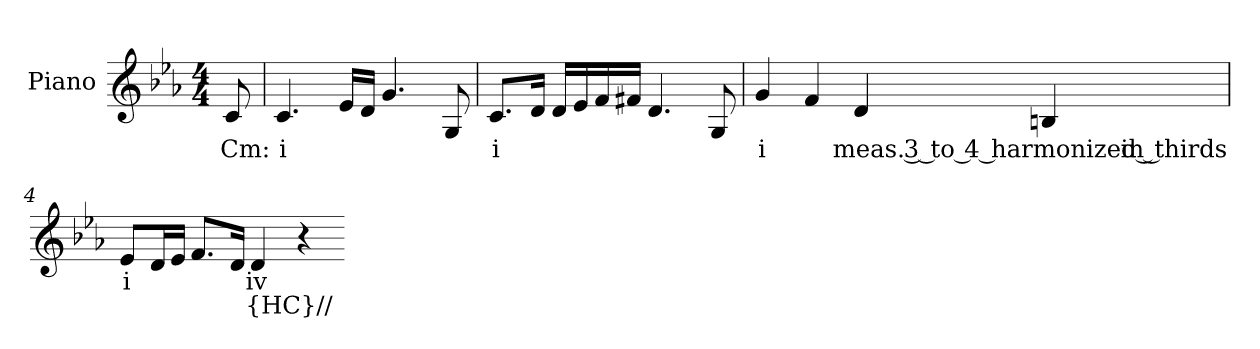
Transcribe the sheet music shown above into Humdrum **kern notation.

**kern	**text	**text
*part1	*part1	*part1
*staff1	*staff1	*staff1
*I"Piano	*	*
*I'Pno.	*	*
!!LO:PB:g=z
*clefG2	*	*
*k[b-e-a-]	*	*
*c:	*	*
*M4/4	*	*
*MM90	*	*
=	=	=
!	!LO:LY:b:color=#000000	!
8ci/	Cm:	.
=1	=1	=1
!	!LO:LY:b:color=#000000	!
4.ci/	i	.
16e-i/LL	.	.
16di/JJ	.	.
4.gi/	.	.
8Gi/	.	.
=2	=2	=2
!	!LO:LY:b:color=#000000	!
8.ci/L	i	.
16di/Jk	.	.
16di/LL	.	.
16e-i/	.	.
16fi/	.	.
16f#Xi/JJ	.	.
4.di/	.	.
8Gi/	.	.
=3	=3	=3
!	!LO:LY:b:color=#000000	!
4gi/	i	.
4fi/	.	.
!	!LO:LY:b:color=#000000	!
4di/	meas. 3 to 4 harmonized in thirds	.
4Bni/	.	.
=4	=4	=4
!	!LO:LY:b:color=#000000	!
8e-i/L	i	.
16di/L	.	.
16e-i/JJ	.	.
8.fi/L	.	.
16di/Jk	.	.
!	!LO:LY:b:color=#000000	!LO:LY:b:color=#000000
4di/	iv	{HC}//
4r	.	.
=-	=-	=-
*-	*-	*-
